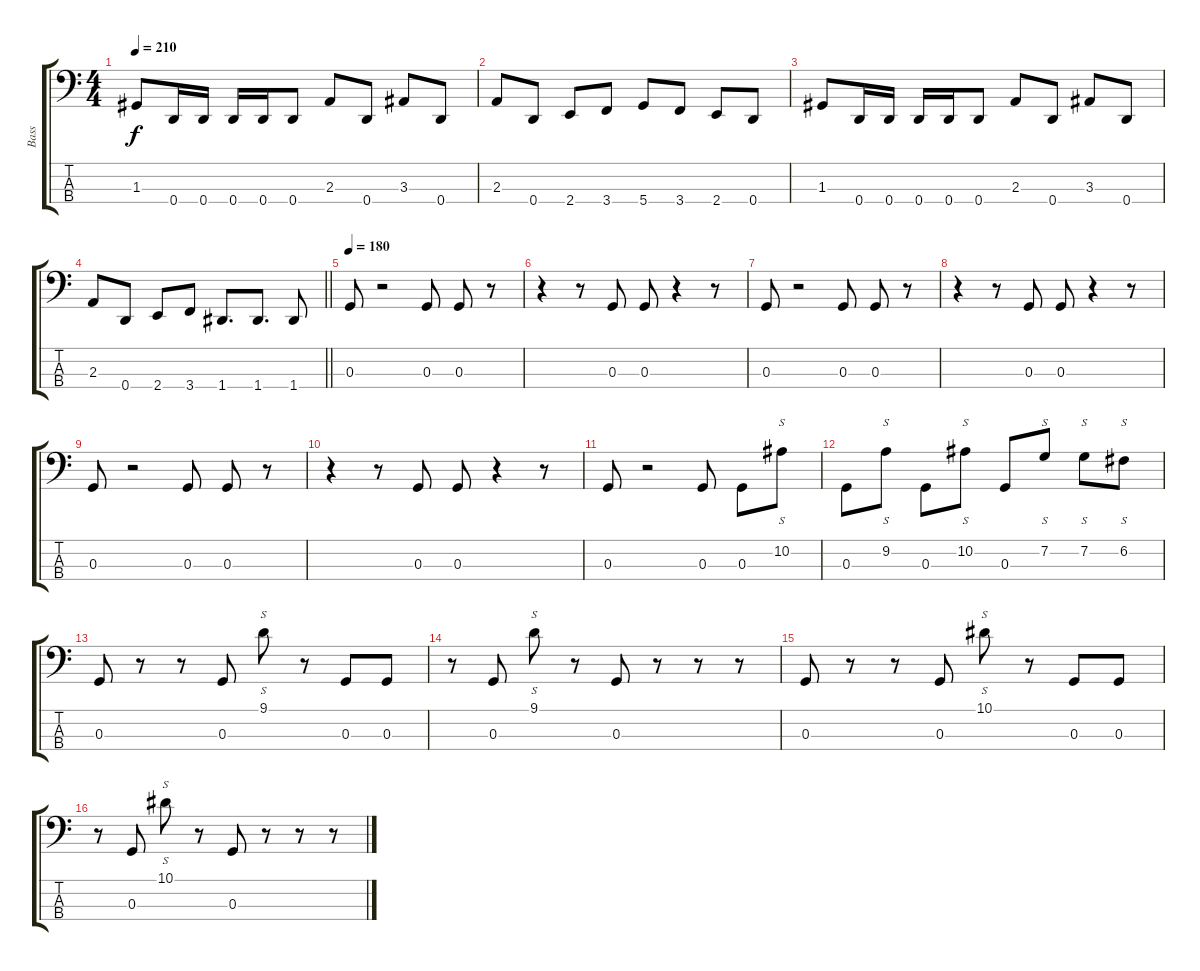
\track ("Bass" "Bass") {instrument electricbassfinger}
\staff {score tabs}
\tuning (F2 C2 G1 D1) {hide}
\ts (4 4)
\tempo 210
\clef f4
\ks c
1.3.8{dy f} 0.4.16 0.4.16 0.4.16 0.4.16 0.4.8 2.3.8 0.4.8 3.3.8 0.4.8 |
2.3.8 0.4.8 2.4.8 3.4.8 5.4.8 3.4.8 2.4.8 0.4.8 |
1.3.8 0.4.16 0.4.16 0.4.16 0.4.16 0.4.8 2.3.8 0.4.8 3.3.8 0.4.8 |
\barLineRight lightlight
2.3.8 0.4.8 2.4.8 3.4.8 1.4.8{d} 1.4.8{d} 1.4.8 |
\section ("" "")
\tempo 180
0.3.8 r.2 0.3.8 0.3.8 r.8 |
r.4 r.8 0.3.8 0.3.8 r.4 r.8 |
0.3.8 r.2 0.3.8 0.3.8 r.8 |
r.4 r.8 0.3.8 0.3.8 r.4 r.8 |
0.3.8 r.2 0.3.8 0.3.8 r.8 |
r.4 r.8 0.3.8 0.3.8 r.4 r.8 |
0.3.8 r.2 0.3.8 0.3.8 10.2.8{s} |
0.3.8 9.2.8{s} 0.3.8 10.2.8{s} 0.3.8 7.2.8{s} 7.2.8{s} 6.2.8{s} |
0.3.8 r.8 r.8 0.3.8 9.1.8{s} r.8 0.3.8 0.3.8 |
r.8 0.3.8 9.1.8{s} r.8 0.3.8 r.8 r.8 r.8 |
0.3.8 r.8 r.8 0.3.8 10.1.8{s} r.8 0.3.8 0.3.8 |
r.8 0.3.8 10.1.8{s} r.8 0.3.8 r.8 r.8 r.8
